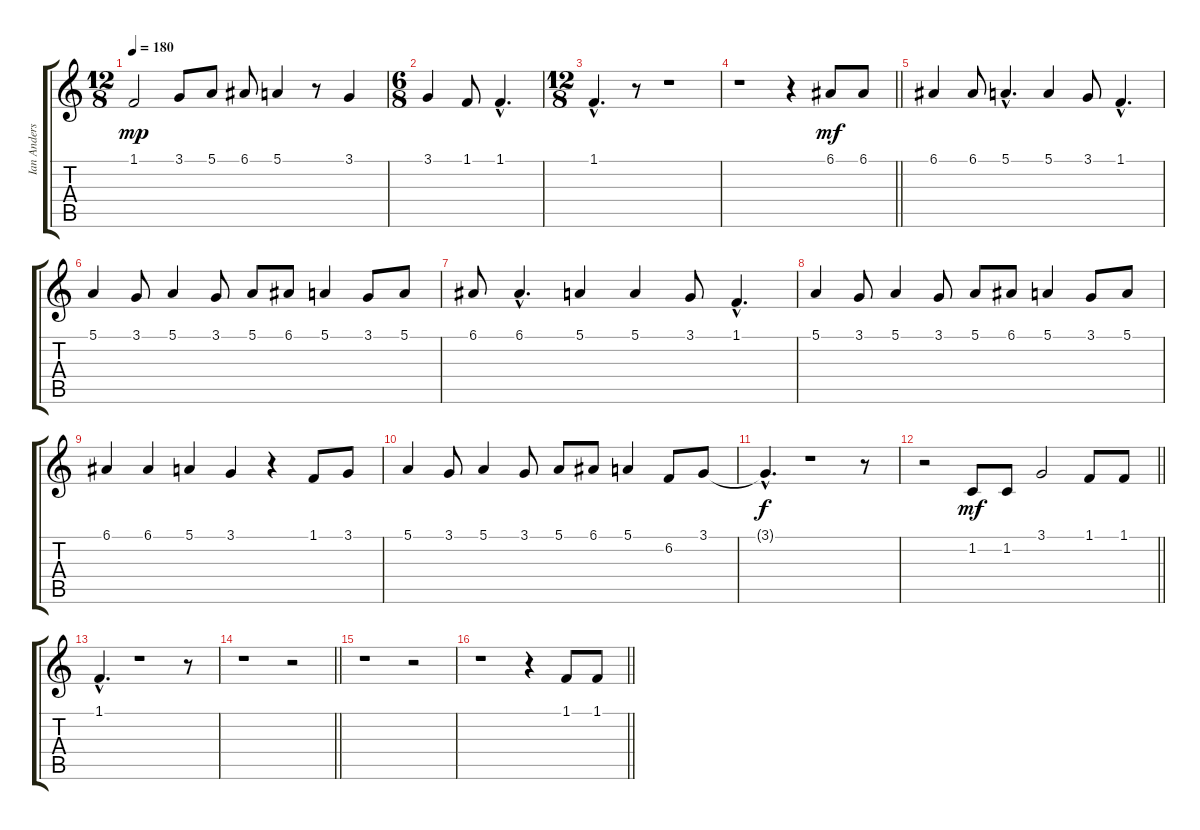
\track ("Ian Anderson (vocals)" "Ian Anders") {instrument stringensemble1}
\staff {score tabs}
\tuning (E4 B3 G3 D3 A2 E2) {hide}
\ts (12 8)
\tempo 180
\clef g2
\ks c
1.1.2{dy mp} 3.1.8 5.1.8 6.1.8 5.1.4 r.8 3.1.4 |
\ts (6 8)
3.1.4 1.1.8 1.1{hac}.4{d} |
\ts (12 8)
1.1{hac}.4{d} r.8 r.1 |
\barLineRight lightlight
r.1 r.4 6.1.8{dy mf} 6.1.8 |
6.1.4 6.1.8 5.1{hac}.4{d} 5.1.4 3.1.8 1.1{hac}.4{d} |
5.1.4 3.1.8 5.1.4 3.1.8 5.1.8 6.1.8 5.1.4 3.1.8 5.1.8 |
6.1.8 6.1{hac}.4{d} 5.1.4 5.1.4 3.1.8 1.1{hac}.4{d} |
5.1.4 3.1.8 5.1.4 3.1.8 5.1.8 6.1.8 5.1.4 3.1.8 5.1.8 |
6.1.4 6.1.4 5.1.4 3.1.4 r.4 1.1.8 3.1.8 |
5.1.4 3.1.8 5.1.4 3.1.8 5.1.8 6.1.8 5.1.4 6.2.8 3.1.8 |
3.1{hac t}.4{d dy f} r.1 r.8 |
\barLineRight lightlight
r.2 1.2.8{dy mf} 1.2.8 3.1.2 1.1.8 1.1.8 |
1.1{hac}.4{d} r.1 r.8 |
\barLineRight lightlight
r.1 r.2 |
r.1 r.2 |
\barLineRight lightlight
r.1 r.4 1.1.8 1.1.8
